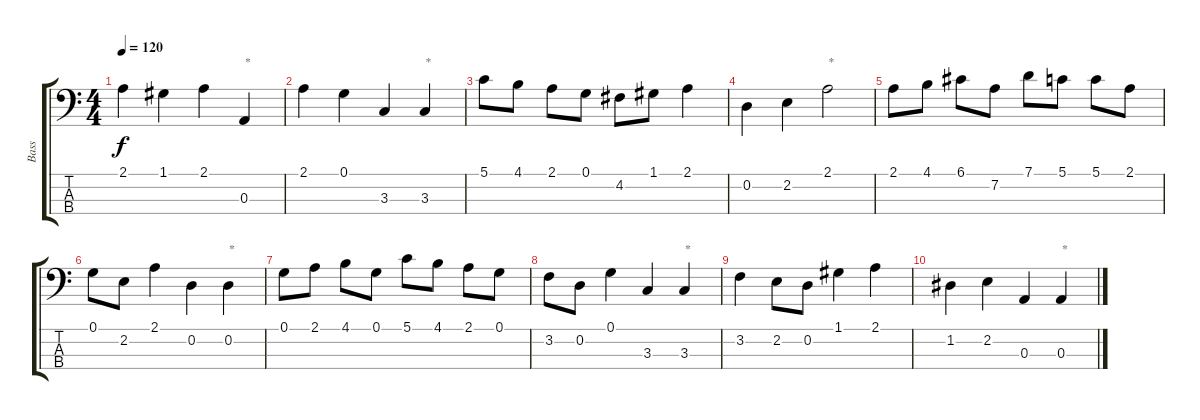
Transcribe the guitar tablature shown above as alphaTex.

\track ("Bass" "Bass") {instrument electricbasspick}
\staff {score tabs}
\tuning (G2 D2 A1 E1) {hide}
\ts (4 4)
\tempo 120
\clef f4
\ks c
2.1.4{dy f instrument electricbasspick} 1.1.4 2.1.4 0.3.4{txt "*"} |
2.1.4 0.1.4 3.3.4 3.3.4{txt "*"} |
5.1.8 4.1.8 2.1.8 0.1.8 4.2.8 1.1.8 2.1.4 |
0.2.4 2.2.4 2.1.2{txt "*"} |
2.1.8 4.1.8 6.1.8 7.2.8 7.1.8 5.1.8 5.1.8 2.1.8 |
0.1.8 2.2.8 2.1.4 0.2.4 0.2.4{txt "*"} |
0.1.8 2.1.8 4.1.8 0.1.8 5.1.8 4.1.8 2.1.8 0.1.8 |
3.2.8 0.2.8 0.1.4 3.3.4 3.3.4{txt "*"} |
3.2.4 2.2.8 0.2.8 1.1.4 2.1.4 |
1.2.4 2.2.4 0.3.4 0.3.4{txt "*"}
